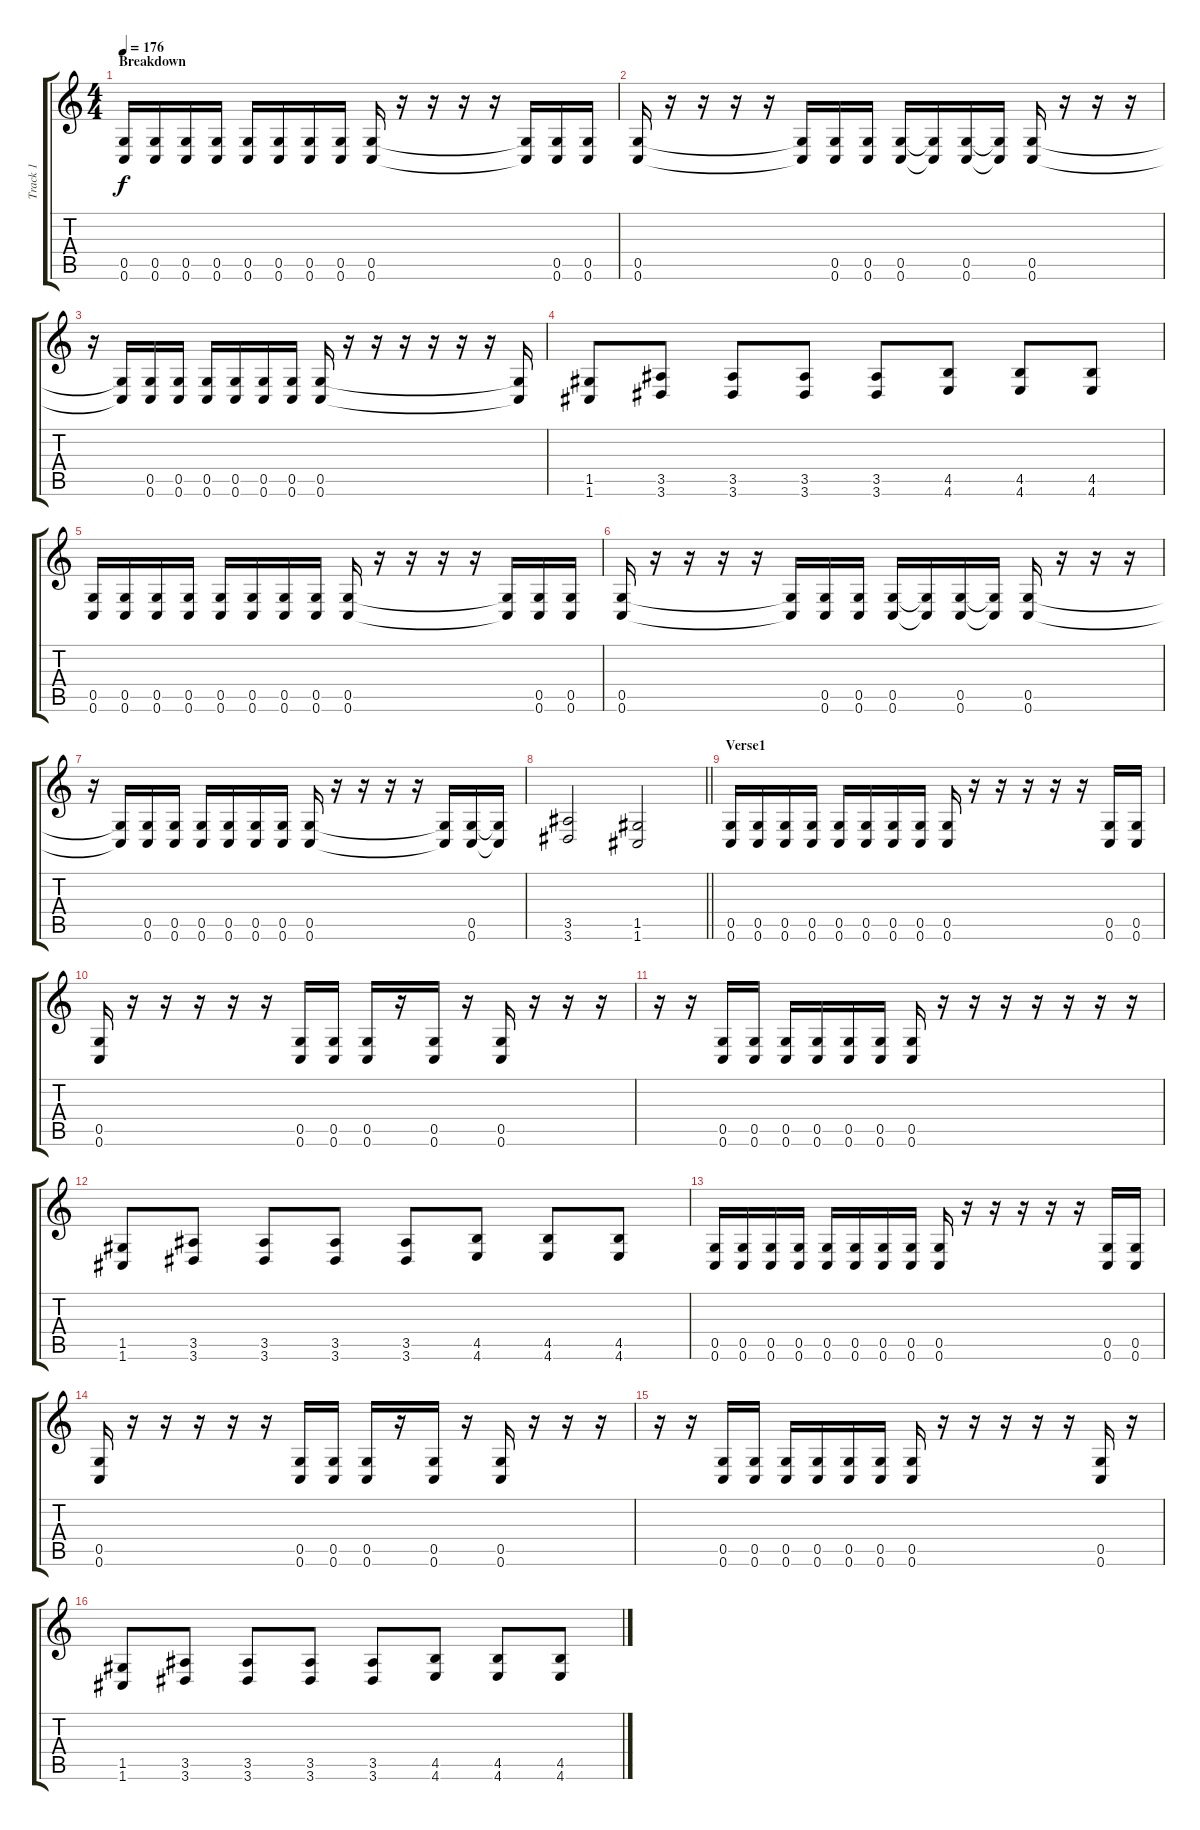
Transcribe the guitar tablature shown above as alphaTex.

\track ("Track 1" "Track 1") {instrument distortionguitar}
\staff {score tabs}
\tuning (D4 A3 F3 C3 G2 C2) {hide}
\ts (4 4)
\section ("" "Breakdown")
\tempo 176
\clef g2
\ks c
(0.5 0.6).16{dy f} (0.5 0.6).16 (0.5 0.6).16 (0.5 0.6).16 (0.5 0.6).16 (0.5 0.6).16 (0.5 0.6).16 (0.5 0.6).16 (0.5 0.6).16 r.16 r.16 r.16 r.16 (0.5{t} 0.6{t}).16 (0.5 0.6).16 (0.5 0.6).16 |
(0.5 0.6).16 r.16 r.16 r.16 r.16 (0.5{t} 0.6{t}).16 (0.5 0.6).16 (0.5 0.6).16 (0.5 0.6).16 (0.5{t} 0.6{t}).16 (0.5 0.6).16 (0.5{t} 0.6{t}).16 (0.5 0.6).16 r.16 r.16 r.16 |
r.16 (0.5{t} 0.6{t}).16 (0.5 0.6).16 (0.5 0.6).16 (0.5 0.6).16 (0.5 0.6).16 (0.5 0.6).16 (0.5 0.6).16 (0.5 0.6).16 r.16 r.16 r.16 r.16 r.16 r.16 (0.5{t} 0.6{t}).16 |
(1.5 1.6).8 (3.5 3.6).8 (3.5 3.6).8 (3.5 3.6).8 (3.5 3.6).8 (4.5 4.6).8 (4.5 4.6).8 (4.5 4.6).8 |
(0.5 0.6).16 (0.5 0.6).16 (0.5 0.6).16 (0.5 0.6).16 (0.5 0.6).16 (0.5 0.6).16 (0.5 0.6).16 (0.5 0.6).16 (0.5 0.6).16 r.16 r.16 r.16 r.16 (0.5{t} 0.6{t}).16 (0.5 0.6).16 (0.5 0.6).16 |
(0.5 0.6).16 r.16 r.16 r.16 r.16 (0.5{t} 0.6{t}).16 (0.5 0.6).16 (0.5 0.6).16 (0.5 0.6).16 (0.5{t} 0.6{t}).16 (0.5 0.6).16 (0.5{t} 0.6{t}).16 (0.5 0.6).16 r.16 r.16 r.16 |
r.16 (0.5{t} 0.6{t}).16 (0.5 0.6).16 (0.5 0.6).16 (0.5 0.6).16 (0.5 0.6).16 (0.5 0.6).16 (0.5 0.6).16 (0.5 0.6).16 r.16 r.16 r.16 r.16 (0.5{t} 0.6{t}).16 (0.5 0.6).16 (0.5{t} 0.6{t}).16 |
\barLineRight lightlight
(3.5 3.6).2 (1.5 1.6).2 |
\section ("" "Verse1")
(0.5 0.6).16 (0.5 0.6).16 (0.5 0.6).16 (0.5 0.6).16 (0.5 0.6).16 (0.5 0.6).16 (0.5 0.6).16 (0.5 0.6).16 (0.5 0.6).16 r.16 r.16 r.16 r.16 r.16 (0.5 0.6).16 (0.5 0.6).16 |
(0.5 0.6).16 r.16 r.16 r.16 r.16 r.16 (0.5 0.6).16 (0.5 0.6).16 (0.5 0.6).16 r.16 (0.5 0.6).16 r.16 (0.5 0.6).16 r.16 r.16 r.16 |
r.16 r.16 (0.5 0.6).16 (0.5 0.6).16 (0.5 0.6).16 (0.5 0.6).16 (0.5 0.6).16 (0.5 0.6).16 (0.5 0.6).16 r.16 r.16 r.16 r.16 r.16 r.16 r.16 |
(1.5 1.6).8 (3.5 3.6).8 (3.5 3.6).8 (3.5 3.6).8 (3.5 3.6).8 (4.5 4.6).8 (4.5 4.6).8 (4.5 4.6).8 |
(0.5 0.6).16 (0.5 0.6).16 (0.5 0.6).16 (0.5 0.6).16 (0.5 0.6).16 (0.5 0.6).16 (0.5 0.6).16 (0.5 0.6).16 (0.5 0.6).16 r.16 r.16 r.16 r.16 r.16 (0.5 0.6).16 (0.5 0.6).16 |
(0.5 0.6).16 r.16 r.16 r.16 r.16 r.16 (0.5 0.6).16 (0.5 0.6).16 (0.5 0.6).16 r.16 (0.5 0.6).16 r.16 (0.5 0.6).16 r.16 r.16 r.16 |
r.16 r.16 (0.5 0.6).16 (0.5 0.6).16 (0.5 0.6).16 (0.5 0.6).16 (0.5 0.6).16 (0.5 0.6).16 (0.5 0.6).16 r.16 r.16 r.16 r.16 r.16 (0.5 0.6).16 r.16 |
(1.5 1.6).8 (3.5 3.6).8 (3.5 3.6).8 (3.5 3.6).8 (3.5 3.6).8 (4.5 4.6).8 (4.5 4.6).8 (4.5 4.6).8
